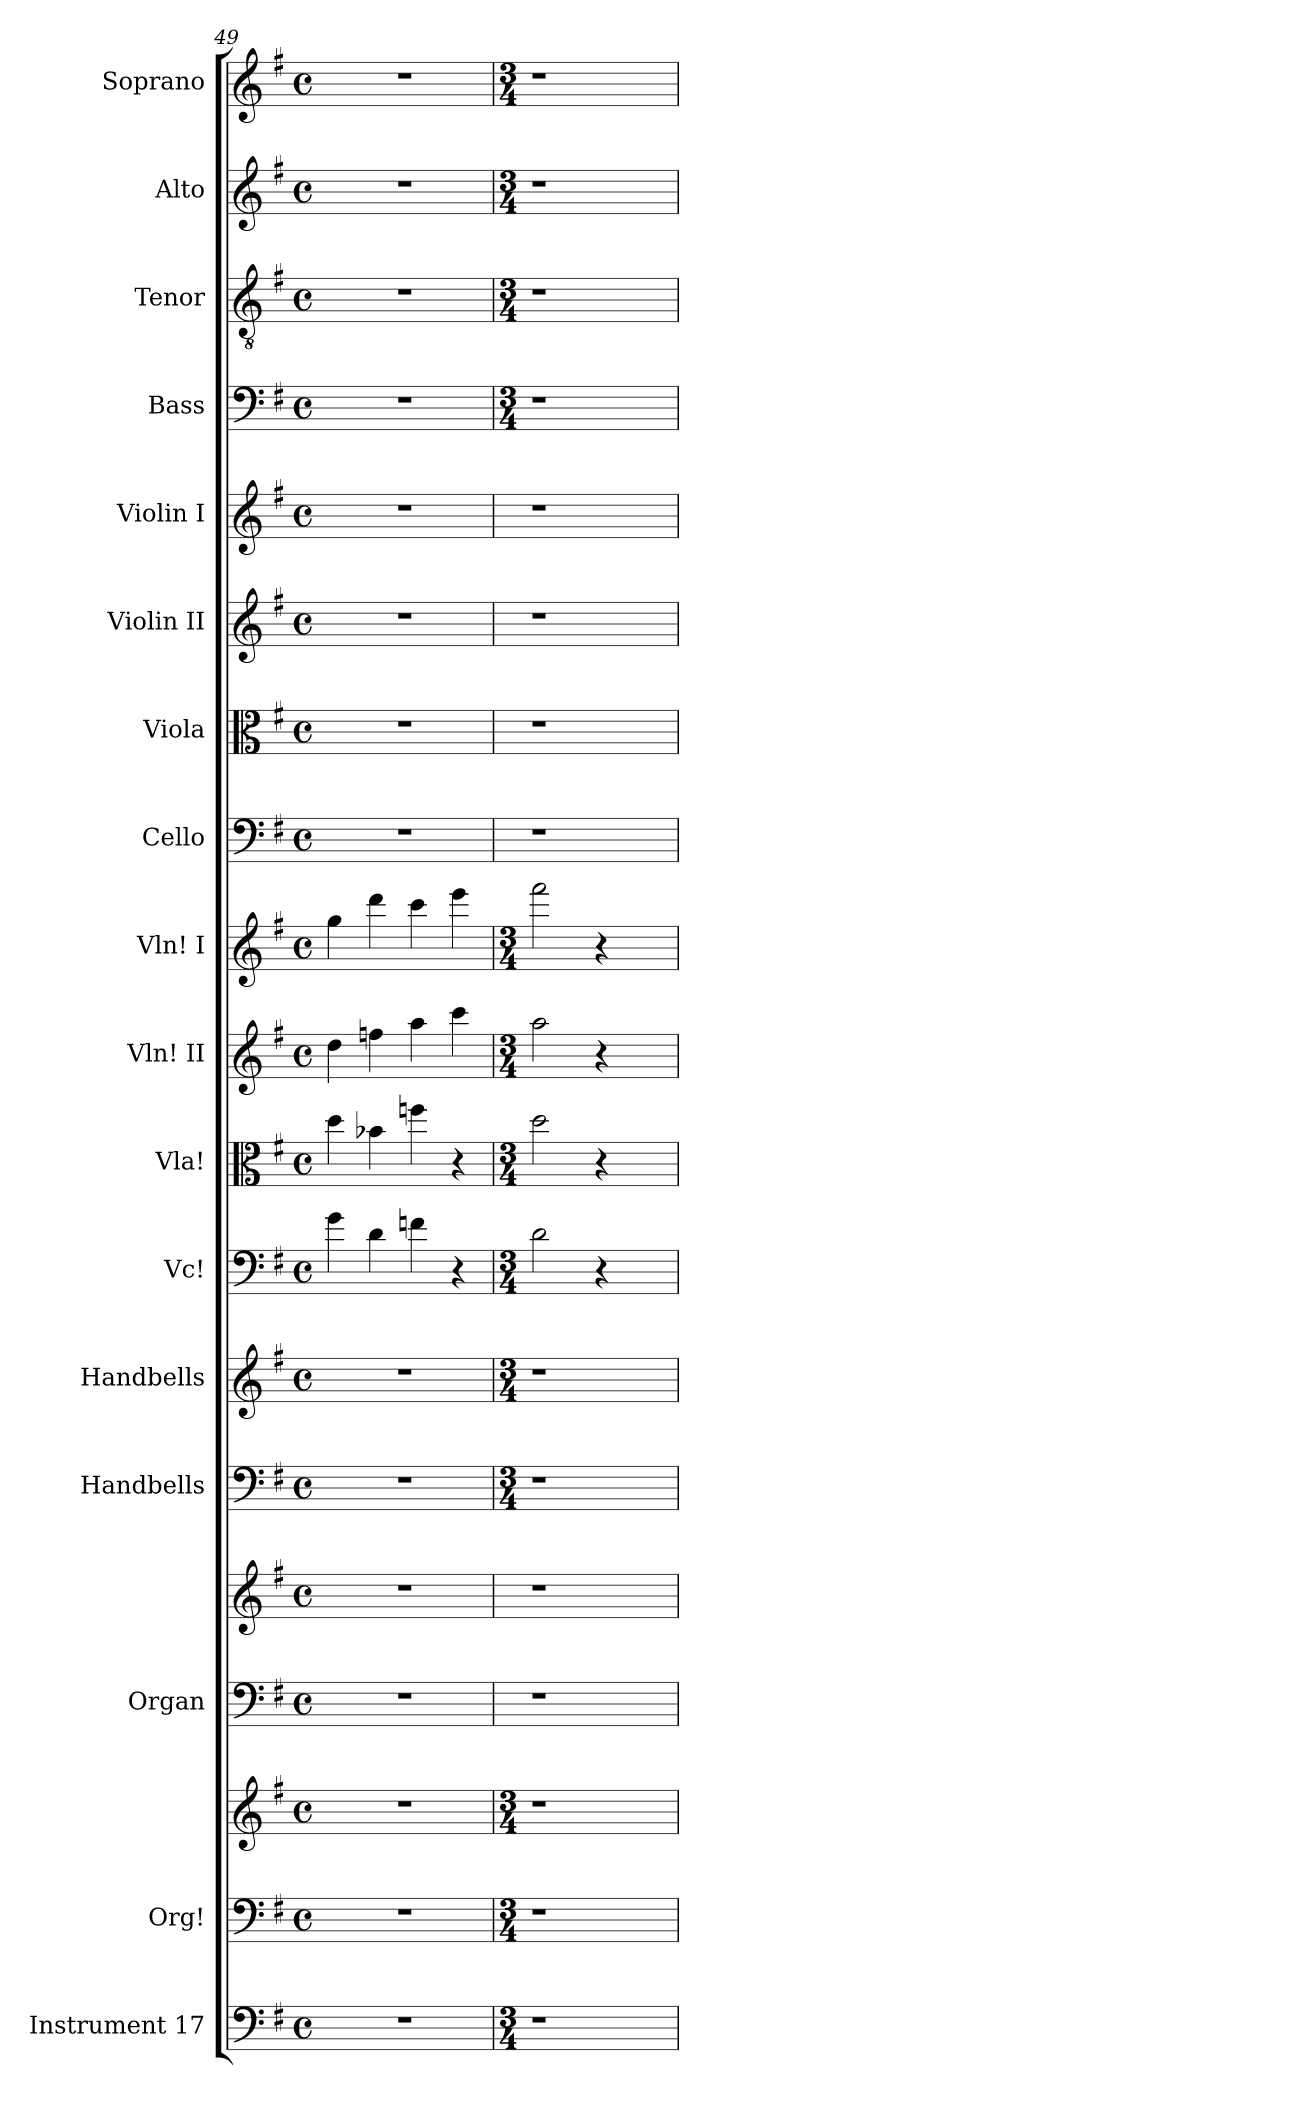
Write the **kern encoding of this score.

**kern	**kern	**kern	**kern	**kern	**kern	**kern	**kern	**kern	**kern	**kern	**kern	**kern	**kern	**kern	**kern	**kern	**kern	**kern
*part17	*part16	*part16	*part15	*part15	*part14	*part13	*part12	*part11	*part10	*part9	*part8	*part7	*part6	*part5	*part4	*part3	*part2	*part1
*staff19	*staff18	*staff17	*staff16	*staff15	*staff14	*staff13	*staff12	*staff11	*staff10	*staff9	*staff8	*staff7	*staff6	*staff5	*staff4	*staff3	*staff2	*staff1
*I"Instrument 17	*I"Org!	*	*I"Organ	*	*I"Handbells	*I"Handbells	*I"Vc!	*I"Vla!	*I"Vln! II	*I"Vln! I	*I"Cello	*I"Viola	*I"Violin II	*I"Violin I	*I"Bass	*I"Tenor	*I"Alto	*I"Soprano
*	*	*	*	*	*	*	*I'Vc!	*I'Vla!	*I'Vln! II	*I'Vln! I	*	*I'Vla	*I'Vln	*I'Vln	*I'B	*I'T	*I'A	*I'S
*clefF4	*clefF4	*clefG2	*clefF4	*clefG2	*clefF4	*clefG2	*clefF4	*clefC3	*clefG2	*clefG2	*clefF4	*clefC3	*clefG2	*clefG2	*clefF4	*clefGv2	*clefG2	*clefG2
*k[f#]	*k[f#]	*k[f#]	*k[f#]	*k[f#]	*k[f#]	*k[f#]	*k[f#]	*k[f#]	*k[f#]	*k[f#]	*k[f#]	*k[f#]	*k[f#]	*k[f#]	*k[f#]	*k[f#]	*k[f#]	*k[f#]
*G:	*G:	*G:	*G:	*G:	*G:	*G:	*G:	*G:	*G:	*G:	*G:	*G:	*G:	*G:	*G:	*G:	*G:	*G:
*M4/4	*M4/4	*M4/4	*M4/4	*M4/4	*M4/4	*M4/4	*M4/4	*M4/4	*M4/4	*M4/4	*M4/4	*M4/4	*M4/4	*M4/4	*M4/4	*M4/4	*M4/4	*M4/4
*met(c)	*met(c)	*met(c)	*met(c)	*met(c)	*met(c)	*met(c)	*met(c)	*met(c)	*met(c)	*met(c)	*met(c)	*met(c)	*met(c)	*met(c)	*met(c)	*met(c)	*met(c)	*met(c)
=49	=49	=49	=49	=49	=49	=49	=49	=49	=49	=49	=49	=49	=49	=49	=49	=49	=49	=49
1r	1r	1r	1r	1r	1r	1r	4g\	4dd\	4dd\	4gg\	1r	1r	1r	1r	1r	1r	1r	1r
.	.	.	.	.	.	.	4d\	4b-X\	4ffn\	4ddd\	.	.	.	.	.	.	.	.
.	.	.	.	.	.	.	4fn\	4ffn\	4aa\	4ccc\	.	.	.	.	.	.	.	.
.	.	.	.	.	.	.	4r	4r	4ccc\	4eee\	.	.	.	.	.	.	.	.
=50	=50	=50	=50	=50	=50	=50	=50	=50	=50	=50	=50	=50	=50	=50	=50	=50	=50	=50
*M3/4	*M3/4	*M3/4	*	*	*M3/4	*M3/4	*M3/4	*M3/4	*M3/4	*M3/4	*	*	*	*	*M3/4	*M3/4	*M3/4	*M3/4
!LO:N:vis=1	!LO:N:vis=1	!LO:N:vis=1	!	!	!LO:N:vis=1	!LO:N:vis=1	!	!	!	!	!	!	!	!	!LO:N:vis=1	!LO:N:vis=1	!LO:N:vis=1	!LO:N:vis=1
2.r	2.r	2.r	1r	1r	2.r	2.r	2d\	2dd\	2aa\	2fff#\	1r	1r	1r	1r	2.r	2.r	2.r	2.r
.	.	.	.	.	.	.	4r	4r	4r	4r	.	.	.	.	.	.	.	.
4ryy	4ryy	4ryy	.	.	4ryy	4ryy	4ryy	4ryy	4ryy	4ryy	.	.	.	.	4ryy	4ryy	4ryy	4ryy
=	=	=	=	=	=	=	=	=	=	=	=	=	=	=	=	=	=	=
*-	*-	*-	*-	*-	*-	*-	*-	*-	*-	*-	*-	*-	*-	*-	*-	*-	*-	*-
